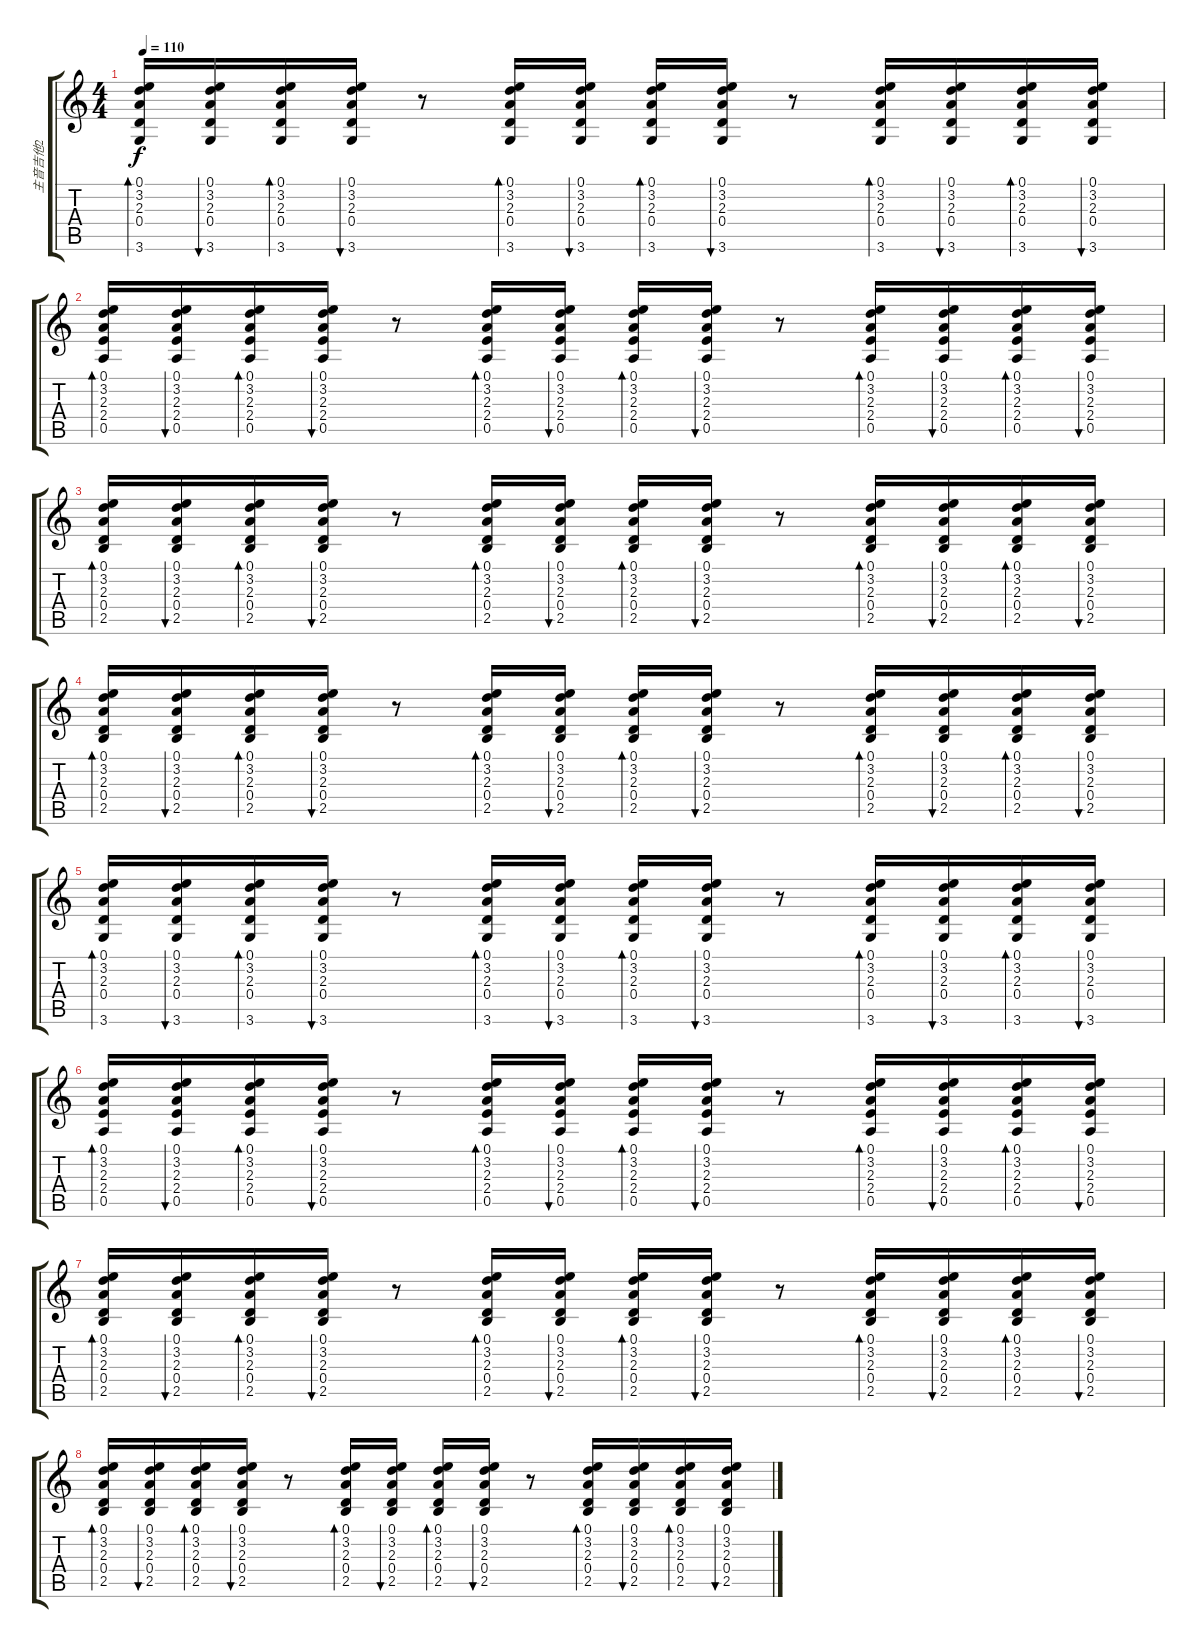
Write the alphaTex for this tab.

\track ("主音吉他2" "主音吉他2") {instrument distortionguitar}
\staff {score tabs}
\tuning (E4 B3 G3 D3 A2 E2) {hide}
\ts (4 4)
\tempo 110
\clef g2
\ks c
(0.1 3.2 2.3 0.4 3.6).16{bd 30 dy f} (0.1 3.2 2.3 0.4 3.6).16{bu 30} (0.1 3.2 2.3 0.4 3.6).16{bd 30} (0.1 3.2 2.3 0.4 3.6).16{bu 30} r.8 (0.1 3.2 2.3 0.4 3.6).16{bd 30} (0.1 3.2 2.3 0.4 3.6).16{bu 30} (0.1 3.2 2.3 0.4 3.6).16{bd 30} (0.1 3.2 2.3 0.4 3.6).16{bu 30} r.8 (0.1 3.2 2.3 0.4 3.6).16{bd 30} (0.1 3.2 2.3 0.4 3.6).16{bu 30} (0.1 3.2 2.3 0.4 3.6).16{bd 30} (0.1 3.2 2.3 0.4 3.6).16{bu 30} |
(0.1 3.2 2.3 2.4 0.5).16{bd 30} (0.1 3.2 2.3 2.4 0.5).16{bu 30} (0.1 3.2 2.3 2.4 0.5).16{bd 30} (0.1 3.2 2.3 2.4 0.5).16{bu 30} r.8 (0.1 3.2 2.3 2.4 0.5).16{bd 30} (0.1 3.2 2.3 2.4 0.5).16{bu 30} (0.1 3.2 2.3 2.4 0.5).16{bd 30} (0.1 3.2 2.3 2.4 0.5).16{bu 30} r.8 (0.1 3.2 2.3 2.4 0.5).16{bd 30} (0.1 3.2 2.3 2.4 0.5).16{bu 30} (0.1 3.2 2.3 2.4 0.5).16{bd 30} (0.1 3.2 2.3 2.4 0.5).16{bu 30} |
(0.1 3.2 2.3 0.4 2.5).16{bd 30} (0.1 3.2 2.3 0.4 2.5).16{bu 30} (0.1 3.2 2.3 0.4 2.5).16{bd 30} (0.1 3.2 2.3 0.4 2.5).16{bu 30} r.8 (0.1 3.2 2.3 0.4 2.5).16{bd 30} (0.1 3.2 2.3 0.4 2.5).16{bu 30} (0.1 3.2 2.3 0.4 2.5).16{bd 30} (0.1 3.2 2.3 0.4 2.5).16{bu 30} r.8 (0.1 3.2 2.3 0.4 2.5).16{bd 30} (0.1 3.2 2.3 0.4 2.5).16{bu 30} (0.1 3.2 2.3 0.4 2.5).16{bd 30} (0.1 3.2 2.3 0.4 2.5).16{bu 30} |
(0.1 3.2 2.3 0.4 2.5).16{bd 30} (0.1 3.2 2.3 0.4 2.5).16{bu 30} (0.1 3.2 2.3 0.4 2.5).16{bd 30} (0.1 3.2 2.3 0.4 2.5).16{bu 30} r.8 (0.1 3.2 2.3 0.4 2.5).16{bd 30} (0.1 3.2 2.3 0.4 2.5).16{bu 30} (0.1 3.2 2.3 0.4 2.5).16{bd 30} (0.1 3.2 2.3 0.4 2.5).16{bu 30} r.8 (0.1 3.2 2.3 0.4 2.5).16{bd 30} (0.1 3.2 2.3 0.4 2.5).16{bu 30} (0.1 3.2 2.3 0.4 2.5).16{bd 30} (0.1 3.2 2.3 0.4 2.5).16{bu 30} |
(0.1 3.2 2.3 0.4 3.6).16{bd 30} (0.1 3.2 2.3 0.4 3.6).16{bu 30} (0.1 3.2 2.3 0.4 3.6).16{bd 30} (0.1 3.2 2.3 0.4 3.6).16{bu 30} r.8 (0.1 3.2 2.3 0.4 3.6).16{bd 30} (0.1 3.2 2.3 0.4 3.6).16{bu 30} (0.1 3.2 2.3 0.4 3.6).16{bd 30} (0.1 3.2 2.3 0.4 3.6).16{bu 30} r.8 (0.1 3.2 2.3 0.4 3.6).16{bd 30} (0.1 3.2 2.3 0.4 3.6).16{bu 30} (0.1 3.2 2.3 0.4 3.6).16{bd 30} (0.1 3.2 2.3 0.4 3.6).16{bu 30} |
(0.1 3.2 2.3 2.4 0.5).16{bd 30} (0.1 3.2 2.3 2.4 0.5).16{bu 30} (0.1 3.2 2.3 2.4 0.5).16{bd 30} (0.1 3.2 2.3 2.4 0.5).16{bu 30} r.8 (0.1 3.2 2.3 2.4 0.5).16{bd 30} (0.1 3.2 2.3 2.4 0.5).16{bu 30} (0.1 3.2 2.3 2.4 0.5).16{bd 30} (0.1 3.2 2.3 2.4 0.5).16{bu 30} r.8 (0.1 3.2 2.3 2.4 0.5).16{bd 30} (0.1 3.2 2.3 2.4 0.5).16{bu 30} (0.1 3.2 2.3 2.4 0.5).16{bd 30} (0.1 3.2 2.3 2.4 0.5).16{bu 30} |
(0.1 3.2 2.3 0.4 2.5).16{bd 30} (0.1 3.2 2.3 0.4 2.5).16{bu 30} (0.1 3.2 2.3 0.4 2.5).16{bd 30} (0.1 3.2 2.3 0.4 2.5).16{bu 30} r.8 (0.1 3.2 2.3 0.4 2.5).16{bd 30} (0.1 3.2 2.3 0.4 2.5).16{bu 30} (0.1 3.2 2.3 0.4 2.5).16{bd 30} (0.1 3.2 2.3 0.4 2.5).16{bu 30} r.8 (0.1 3.2 2.3 0.4 2.5).16{bd 30} (0.1 3.2 2.3 0.4 2.5).16{bu 30} (0.1 3.2 2.3 0.4 2.5).16{bd 30} (0.1 3.2 2.3 0.4 2.5).16{bu 30} |
(0.1 3.2 2.3 0.4 2.5).16{bd 30} (0.1 3.2 2.3 0.4 2.5).16{bu 30} (0.1 3.2 2.3 0.4 2.5).16{bd 30} (0.1 3.2 2.3 0.4 2.5).16{bu 30} r.8 (0.1 3.2 2.3 0.4 2.5).16{bd 30} (0.1 3.2 2.3 0.4 2.5).16{bu 30} (0.1 3.2 2.3 0.4 2.5).16{bd 30} (0.1 3.2 2.3 0.4 2.5).16{bu 30} r.8 (0.1 3.2 2.3 0.4 2.5).16{bd 30} (0.1 3.2 2.3 0.4 2.5).16{bu 30} (0.1 3.2 2.3 0.4 2.5).16{bd 30} (0.1 3.2 2.3 0.4 2.5).16{bu 30}
